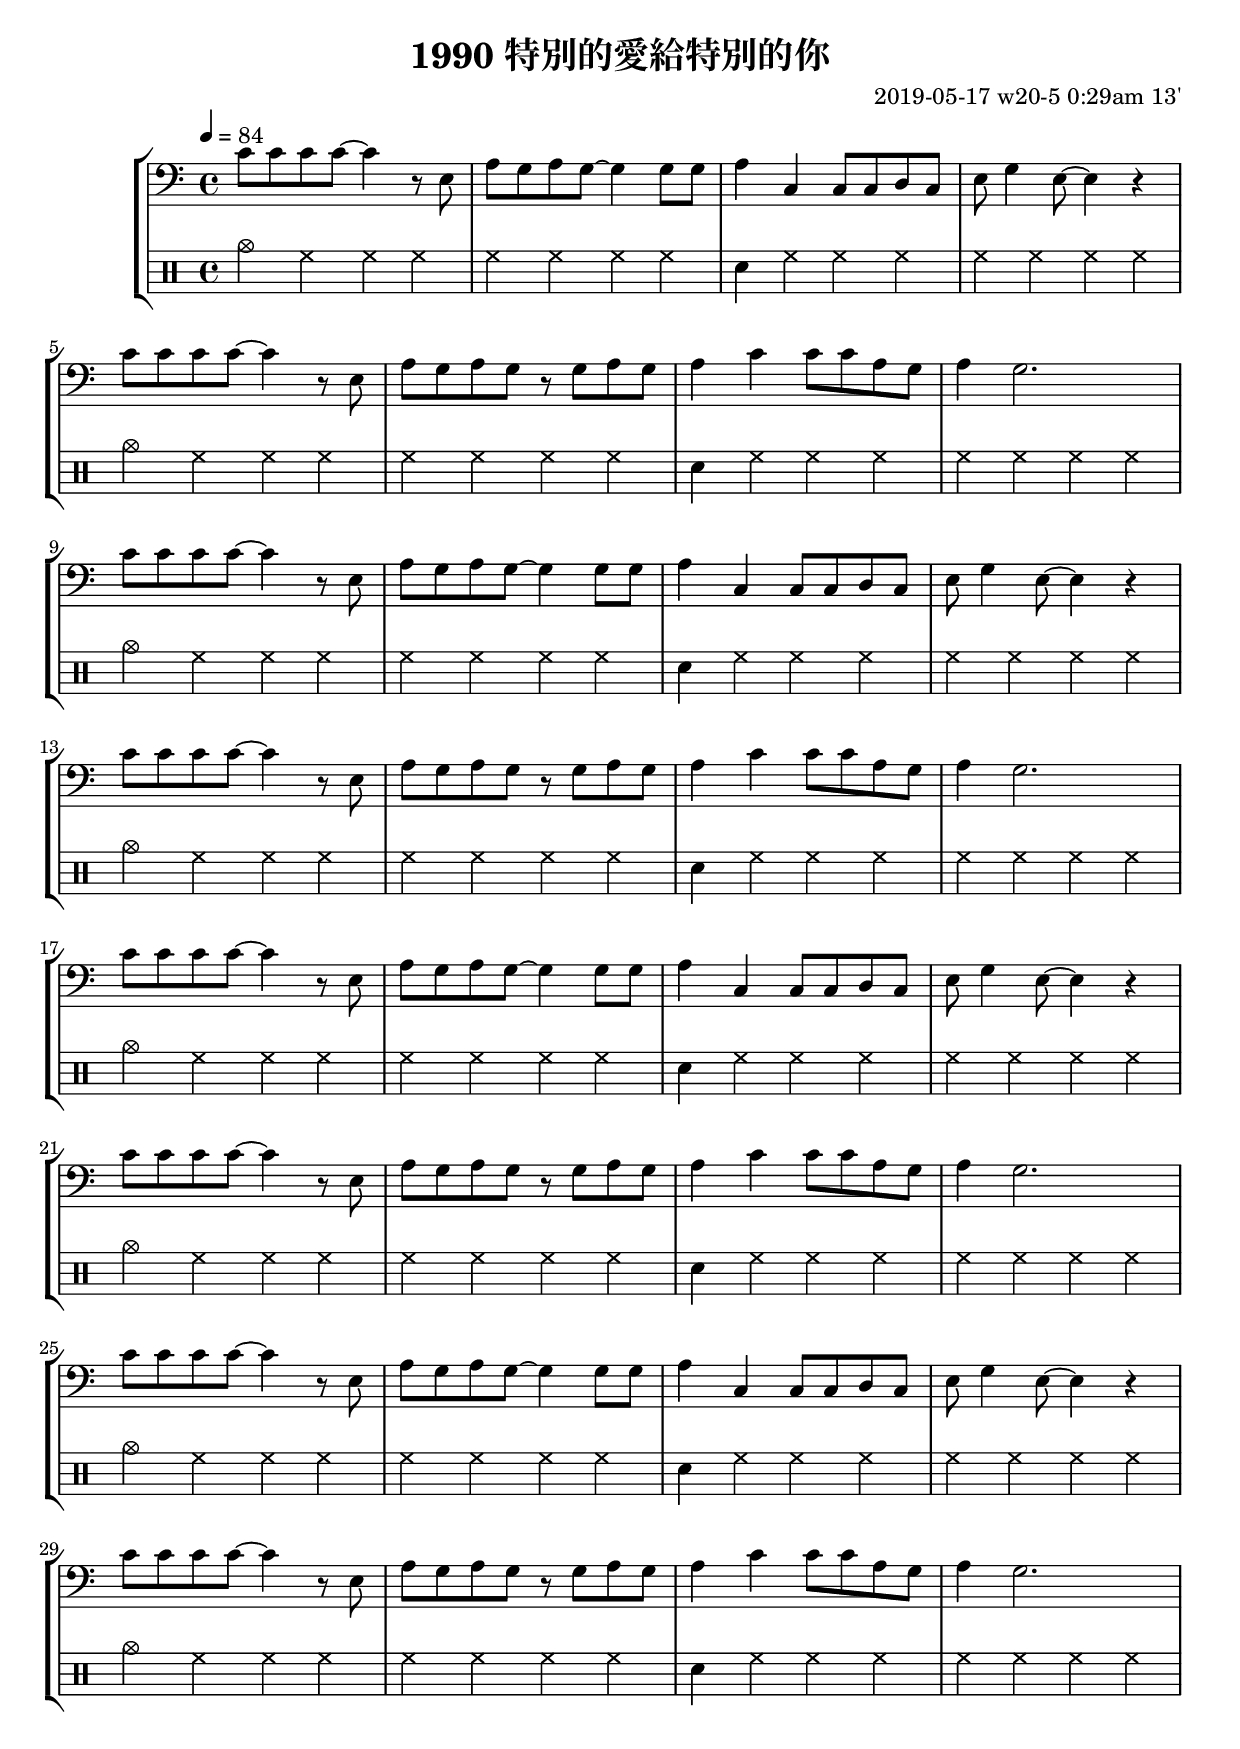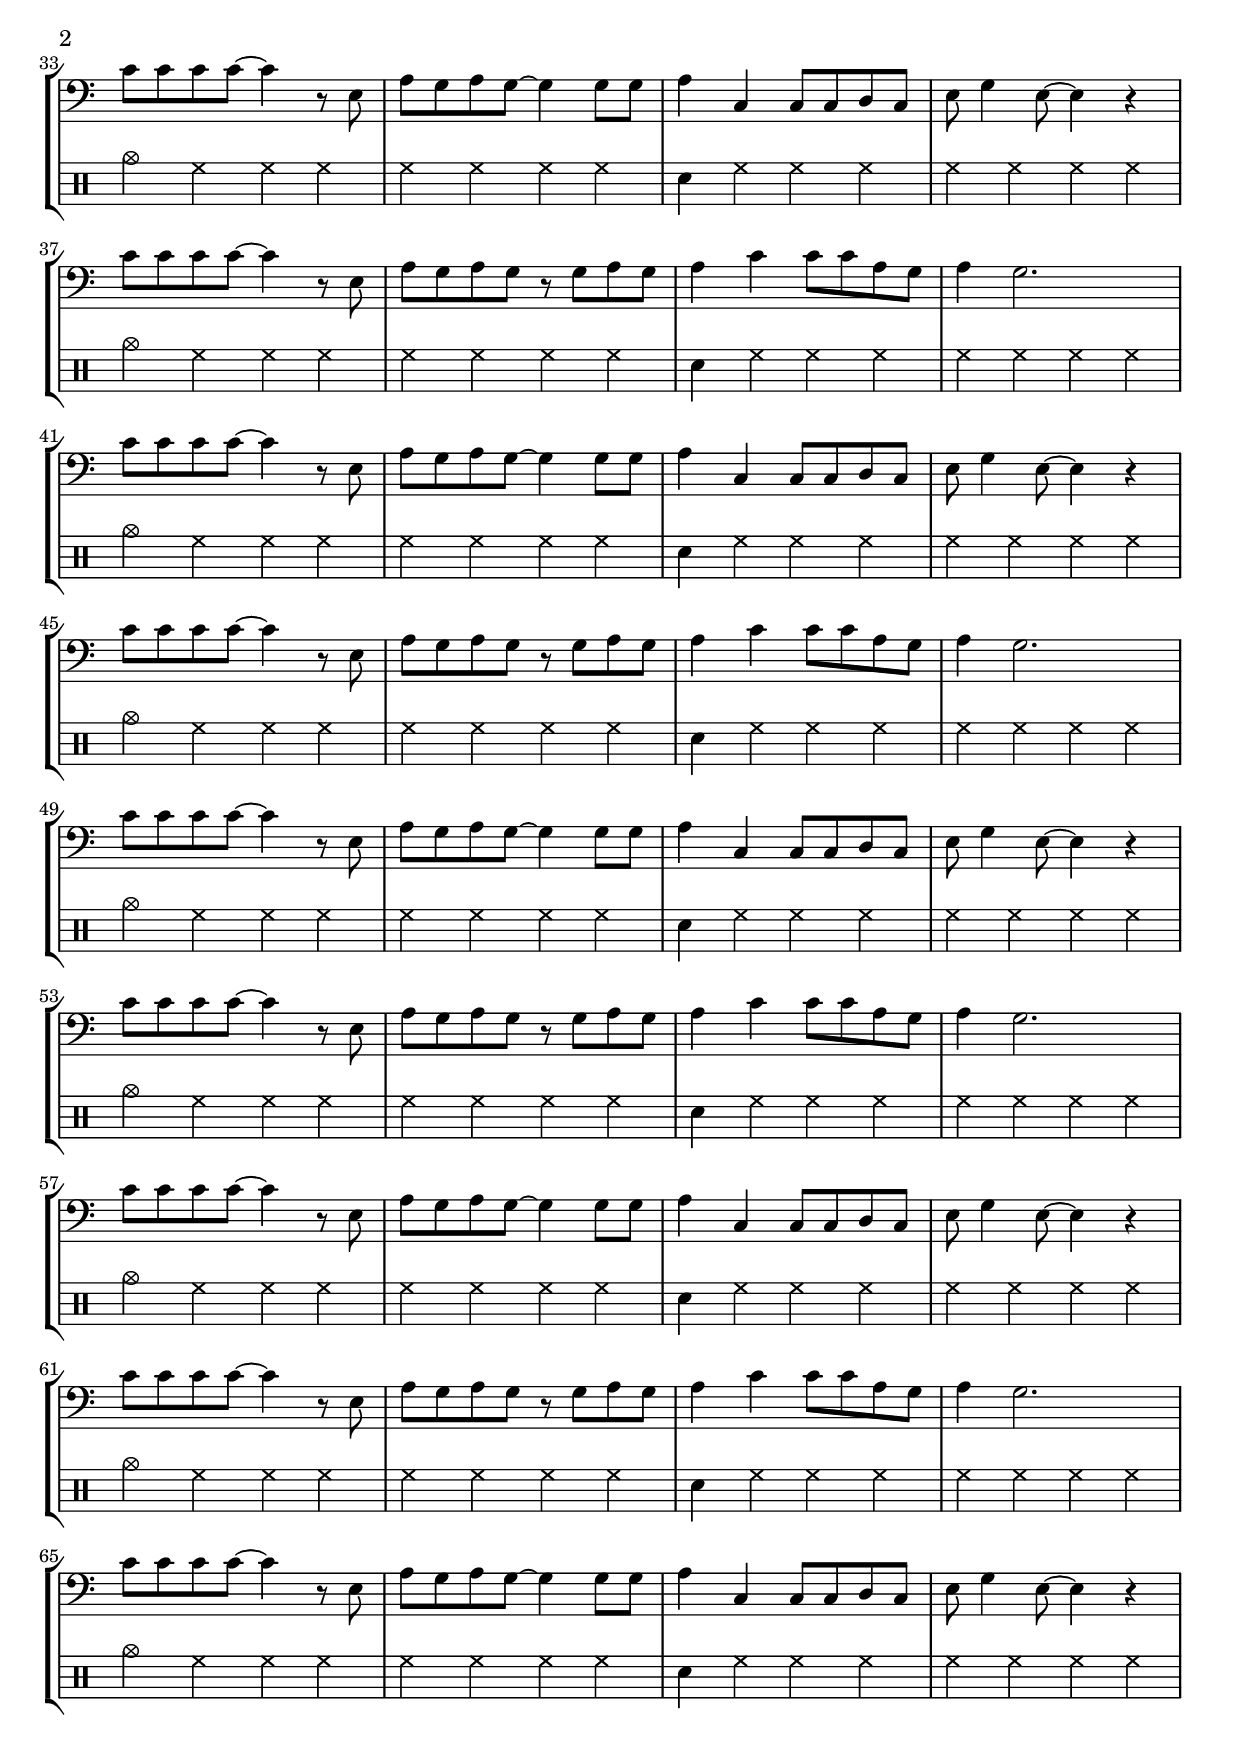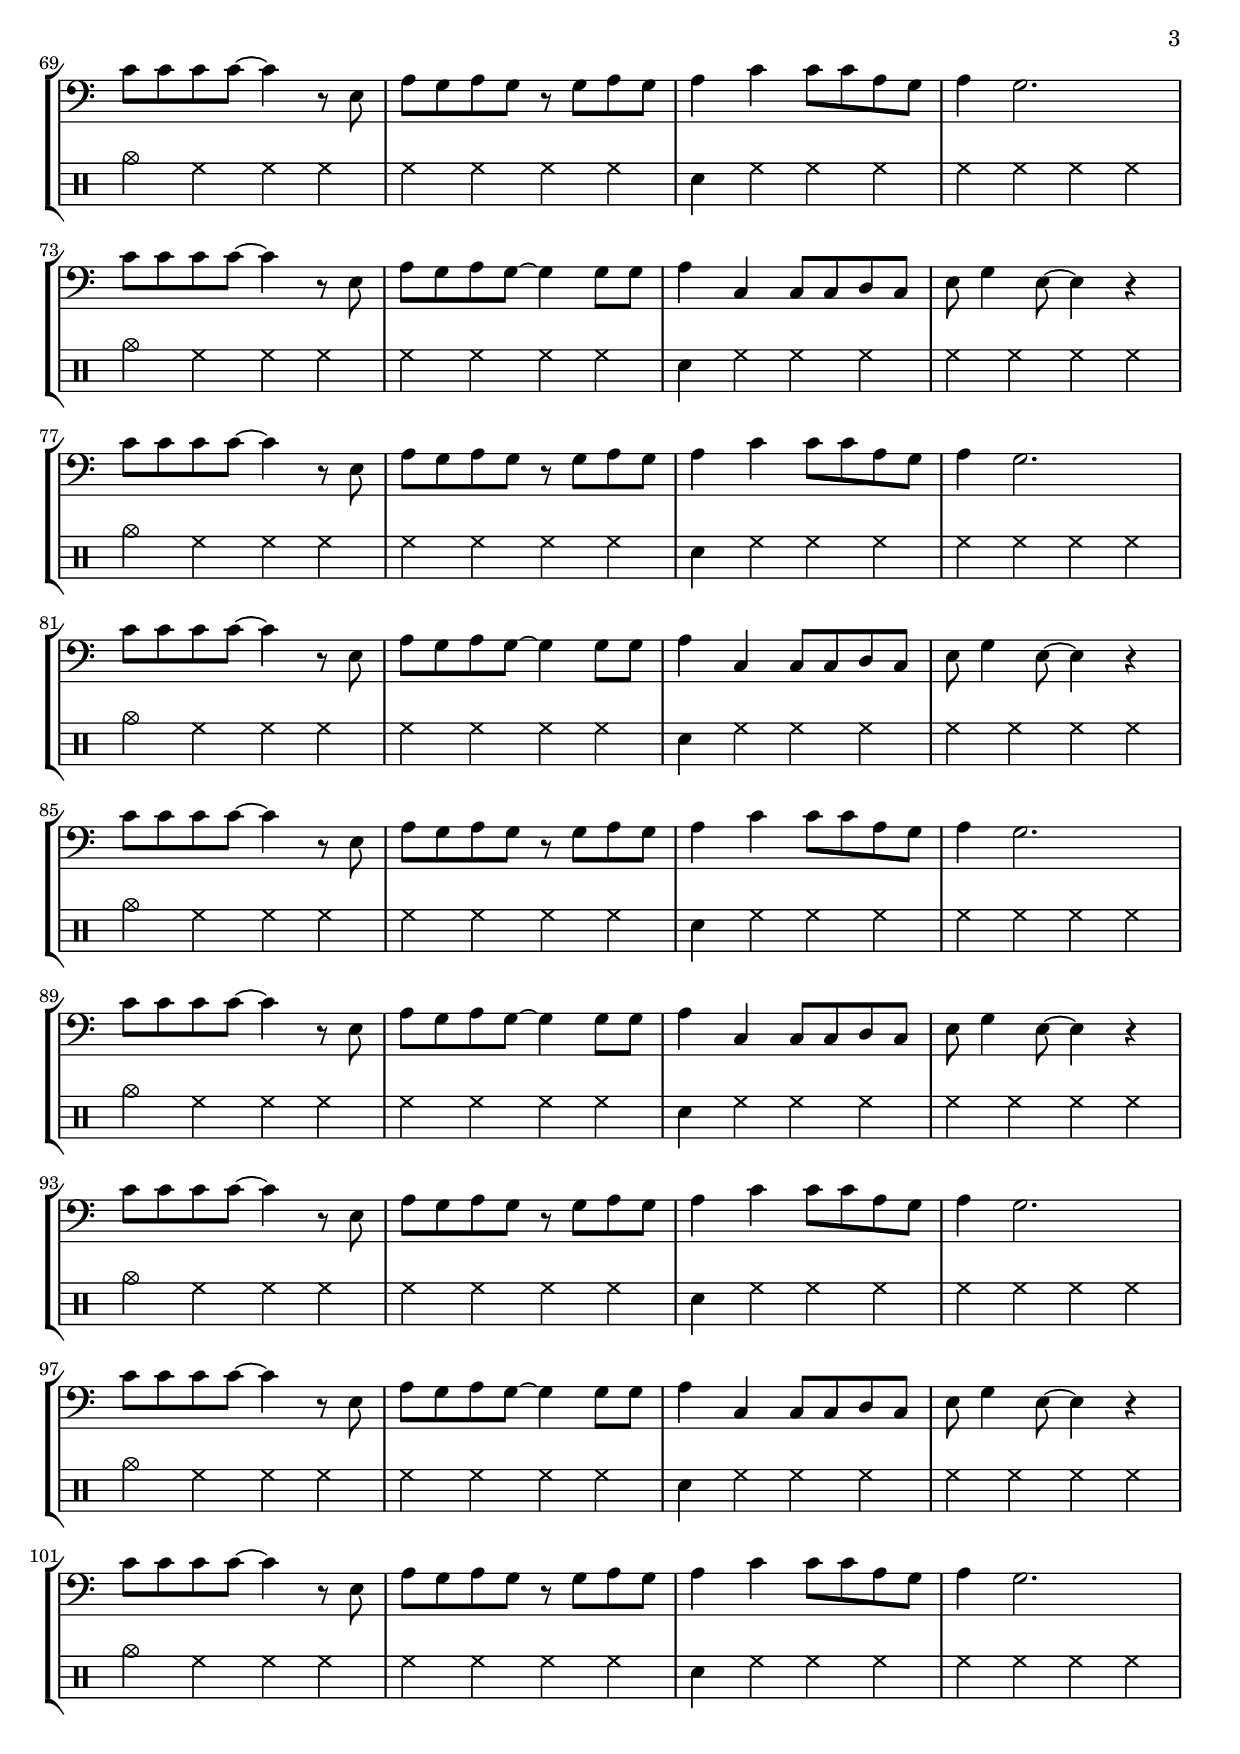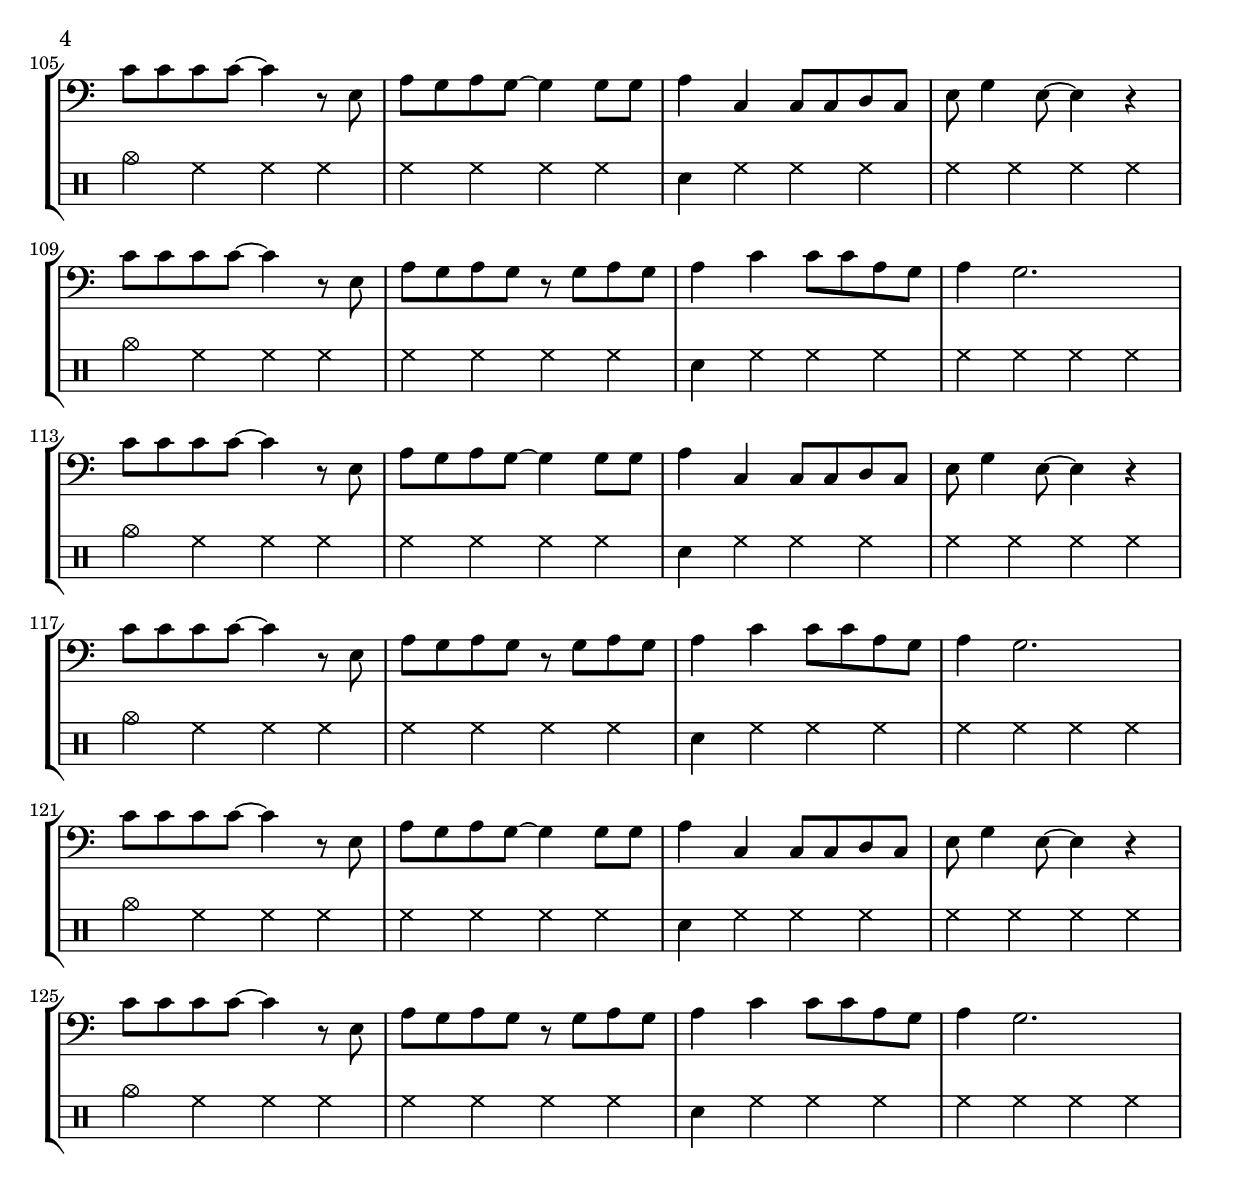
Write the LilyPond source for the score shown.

\header {
  title = "1990 特別的愛給特別的你"
  composer = "2019-05-17 w20-5 0:29am 13'"
}
\language english

repeatTimes = 16
%60s/84 beats * 9 bars*4 beats per bar*10 times = 0.7 * 360

%2019/08/14 w33/3 3:45am
metronome = \drummode{
 crashcymbal hh hh hh |
 hh hh hh hh |
 sn hh hh hh |
 hh hh hh hh |
 cymc hh hh hh |
 hh hh hh hh |
 sn hh hh hh |
 hh hh hh hh |
 %hh hh hh hh |




}

brokenChord =  \transpose c c' {
  c e g e |
  c e g e |
  c e g e |
  c e g e |
  c e g e |
  c e g e |
  c e g e |
  c e g e |
  % c e g e |

  


}

#(define (myDynamics dynamic)
    (if (equal? dynamic "rfz")
      0.9
      (default-dynamic-absolute-volume dynamic)))



\score {
  \new StaffGroup <<



  \transpose c c{ %as

  %2019/08/15 w32/4 11:52am
  %\new Staff \with {midiInstrument = #"acoustic guitar (steel)"}
 % \new Staff \with {midiInstrument = #"overdriven guitar"}
  %\new Staff \with {midiInstrument = #"flute"}

 % \set Score.dynamicAbsoluteVolumeFunction = #myDynamics
  %\relative c'
   {
    \key c \major
    \clef bass
    \tempo 4=84
    
    
    \repeat unfold \repeatTimes {
    c'8 c' c' c' ~ c'4 r8 e|
    a g a g~ g4 

    g8 g |
    a4 c c8 c d c|
    e g4 e8~ e4 r | \break

    c'8 c' c' c' ~ c'4 r8 e| 
    a g a g r g a g
    a4 c' c'8 c' a g
    a4 g2.%~ | g1 |
     \break

  

    
    }


    }



  }

  \drums {\repeat unfold \repeatTimes \metronome}
  
  %\new Staff {\repeat unfold \repeatTimes \brokenChord}
  >>

  \layout {}
  \midi {}
}